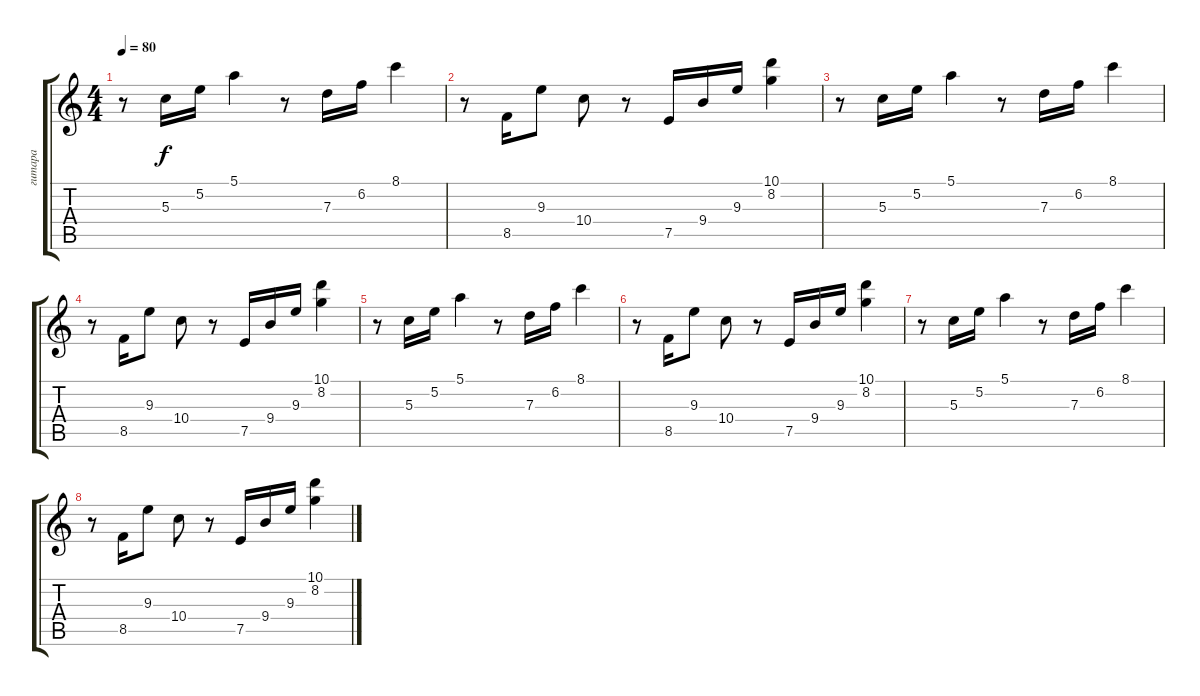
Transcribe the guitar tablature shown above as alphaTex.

\track ("гитара" "гитара") {instrument electricguitarclean}
\staff {score tabs}
\tuning (E4 B3 G3 D3 A2 E2) {hide}
\ts (4 4)
\tempo 80
\clef g2
\ks c
r.8{dy f} 5.3.16 5.2.16 5.1.4 r.8 7.3.16 6.2.16 8.1.4 |
r.8 8.5.16 9.3.8 10.4.8 r.8 7.5.16 9.4.16 9.3.16 (10.1 8.2).4 |
r.8 5.3.16 5.2.16 5.1.4 r.8 7.3.16 6.2.16 8.1.4 |
r.8 8.5.16 9.3.8 10.4.8 r.8 7.5.16 9.4.16 9.3.16 (10.1 8.2).4 |
r.8 5.3.16 5.2.16 5.1.4 r.8 7.3.16 6.2.16 8.1.4 |
r.8 8.5.16 9.3.8 10.4.8 r.8 7.5.16 9.4.16 9.3.16 (10.1 8.2).4 |
r.8 5.3.16 5.2.16 5.1.4 r.8 7.3.16 6.2.16 8.1.4 |
r.8 8.5.16 9.3.8 10.4.8 r.8 7.5.16 9.4.16 9.3.16 (10.1 8.2).4
